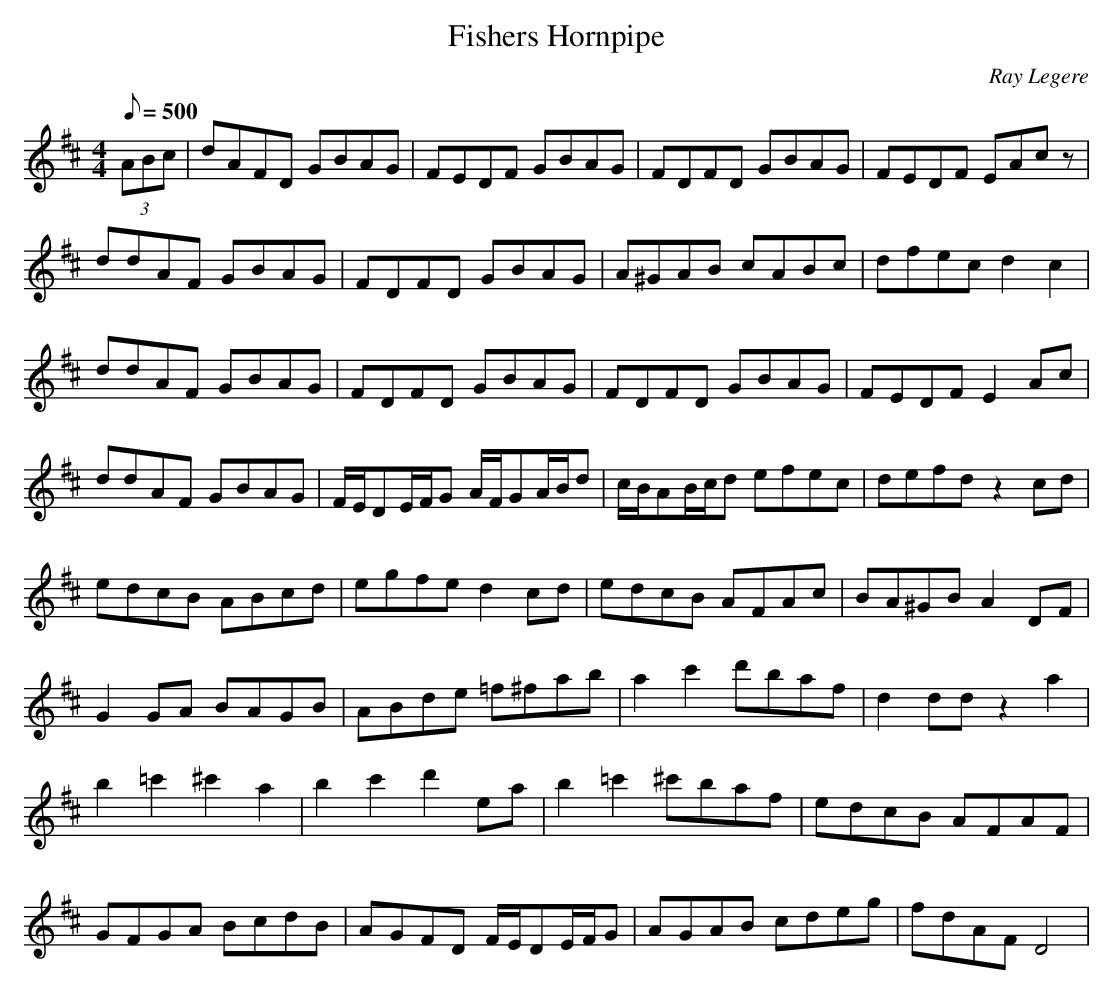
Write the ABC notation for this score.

X:1
T:Fishers Hornpipe
C:Ray Legere
M:4/4
L:1/8
Q:1/8= 500
K:D
(3ABc|dAFD GBAG|FEDF GBAG|FDFD GBAG|FEDF EAcz|
ddAF GBAG|FDFD GBAG|A^GAB cABc|dfec d2c2|
ddAF GBAG|FDFD GBAG|FDFD GBAG|FEDF E2Ac|
ddAF GBAG|F/E/DE/F/G A/F/GA/B/d|c/B/AB/c/d efec|defd z2cd|
edcB ABcd|egfe d2cd|edcB AFAc|BA^GB A2DF|
G2GA BAGB|ABde =f^fab|a2c'2 d'baf|d2dd z2a2|
b2=c'2 ^c'2a2|b2c'2 d'2ea|b2=c'2 ^c'baf|edcB AFAF|
GFGA BcdB|AGFD F/E/DE/F/G|AGAB cdeg|fdAF D4|
